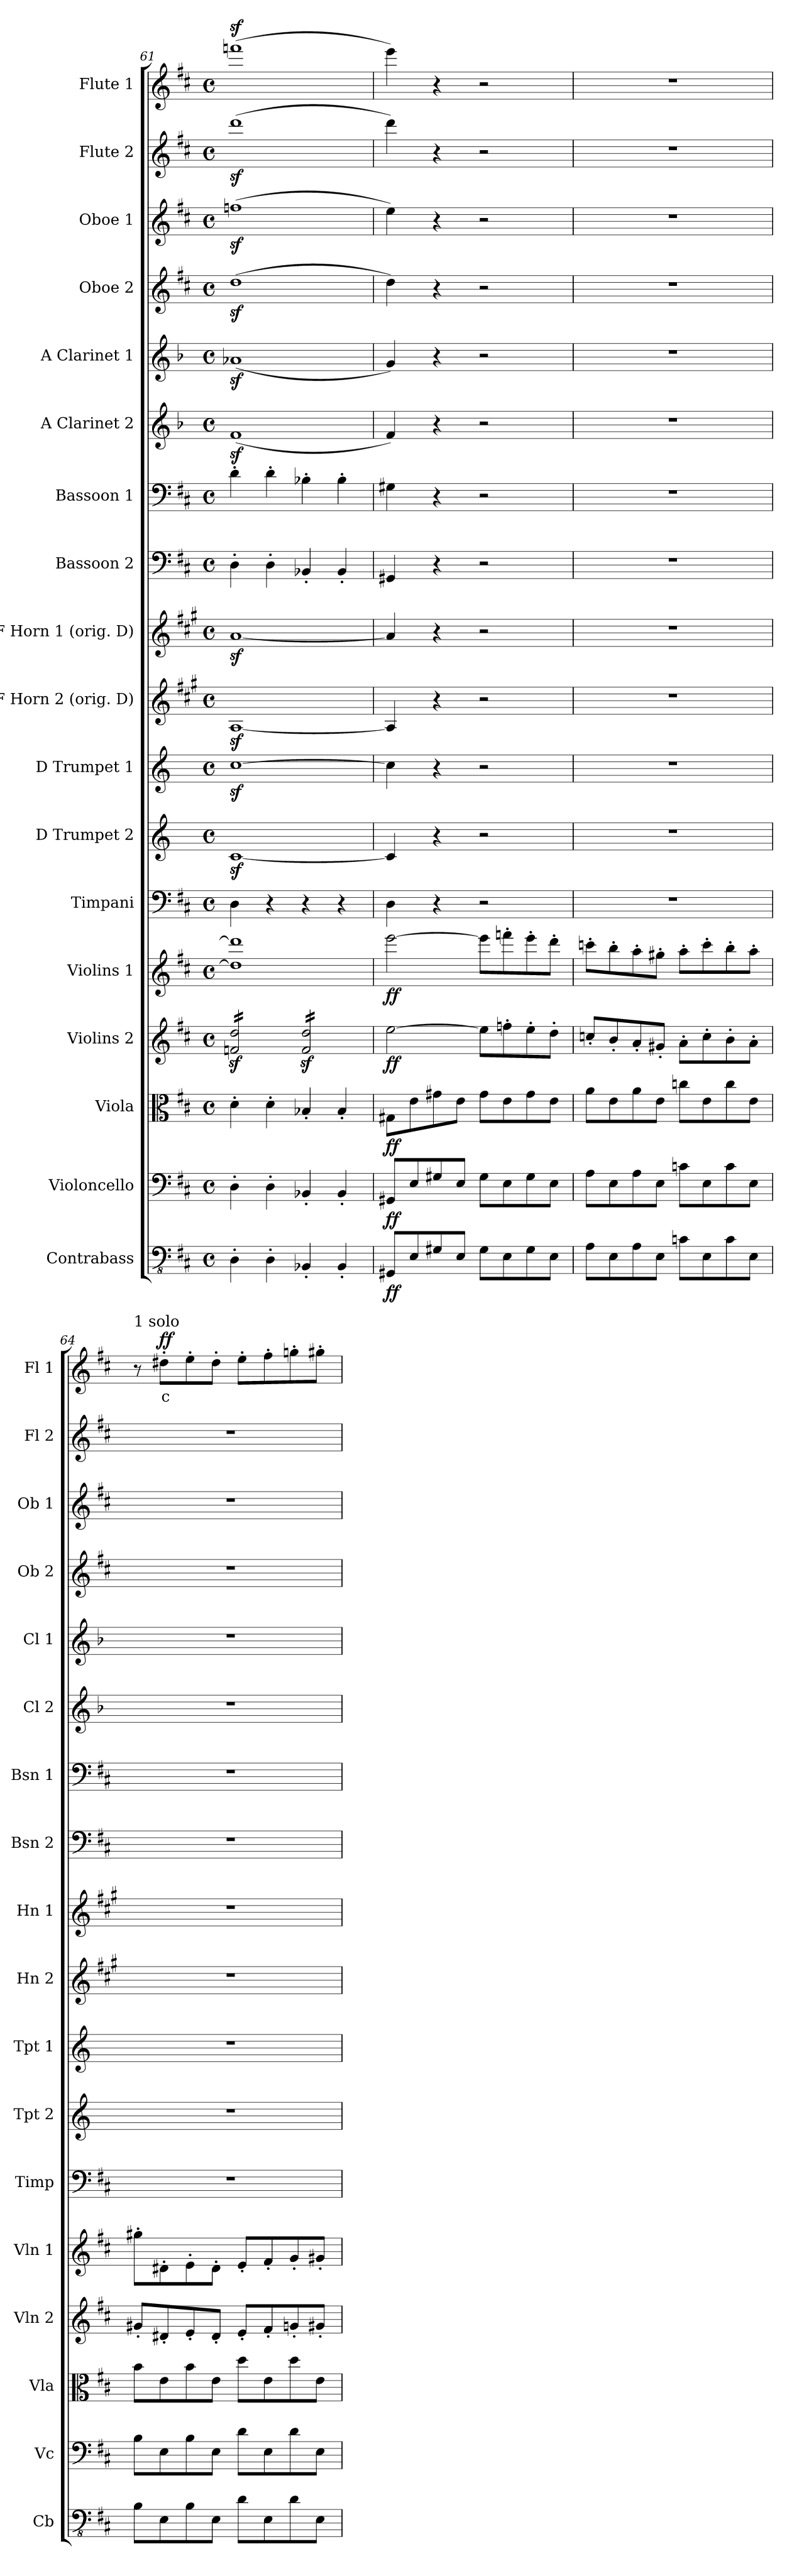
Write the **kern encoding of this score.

**kern	**dynam	**kern	**dynam	**kern	**dynam	**kern	**dynam	**kern	**dynam	**kern	**kern	**kern	**kern	**kern	**kern	**kern	**kern	**kern	**kern	**kern	**kern	**kern	**text	**dynam
*part18	*part18	*part17	*part17	*part16	*part16	*part15	*part15	*part14	*part14	*part13	*part12	*part11	*part10	*part9	*part8	*part7	*part6	*part5	*part4	*part3	*part2	*part1	*part1	*part1
*staff18	*staff18	*staff17	*staff17	*staff16	*staff16	*staff15	*staff15	*staff14	*staff14	*staff13	*staff12	*staff11	*staff10	*staff9	*staff8	*staff7	*staff6	*staff5	*staff4	*staff3	*staff2	*staff1	*staff1	*staff1
*I"Contrabass	*	*I"Violoncello	*	*I"Viola	*	*I"Violins 2	*	*I"Violins 1	*	*I"Timpani	*I"D Trumpet 2	*I"D Trumpet 1	*I"F Horn 2 (orig.  D)	*I"F Horn 1 (orig.  D)	*I"Bassoon 2	*I"Bassoon 1	*I"A Clarinet 2	*I"A Clarinet 1	*I"Oboe 2	*I"Oboe 1	*I"Flute 2	*I"Flute 1	*	*
*I'Cb	*	*I'Vc	*	*I'Vla	*	*I'Vln 2	*	*I'Vln 1	*	*I'Timp	*I'Tpt 2	*I'Tpt 1	*I'Hn 2	*I'Hn 1	*I'Bsn 2	*I'Bsn 1	*I'Cl 2	*I'Cl 1	*I'Ob 2	*I'Ob 1	*I'Fl 2	*I'Fl 1	*	*
*clefFv4	*	*clefF4	*	*clefC3	*	*clefG2	*	*clefG2	*	*clefF4	*clefG2	*clefG2	*clefG2	*clefG2	*clefF4	*clefF4	*clefG2	*clefG2	*clefG2	*clefG2	*clefG2	*clefG2	*	*
*	*	*	*	*	*	*	*	*	*	*	*ITrd-1c-2	*ITrd-1c-2	*ITrd4c7	*ITrd4c7	*	*	*ITrd2c3	*ITrd2c3	*	*	*	*	*	*
*k[f#c#]	*	*k[f#c#]	*	*k[f#c#]	*	*k[f#c#]	*	*k[f#c#]	*	*k[f#c#]	*k[f#c#]	*k[f#c#]	*k[f#c#]	*k[f#c#]	*k[f#c#]	*k[f#c#]	*k[f#c#]	*k[f#c#]	*k[f#c#]	*k[f#c#]	*k[f#c#]	*k[f#c#]	*	*
*M4/4	*	*M4/4	*	*M4/4	*	*M4/4	*	*M4/4	*	*M4/4	*M4/4	*M4/4	*M4/4	*M4/4	*M4/4	*M4/4	*M4/4	*M4/4	*M4/4	*M4/4	*M4/4	*M4/4	*	*
*met(c)	*	*met(c)	*	*met(c)	*	*met(c)	*	*met(c)	*	*met(c)	*met(c)	*met(c)	*met(c)	*met(c)	*met(c)	*met(c)	*met(c)	*met(c)	*met(c)	*met(c)	*met(c)	*met(c)	*	*
=61	=61	=61	=61	=61	=61	=61	=61	=61	=61	=61	=61	=61	=61	=61	=61	=61	=61	=61	=61	=61	=61	=61	=61	=61
*	*	*	*	*	*	*tremolo	*	*	*	*	*	*	*	*	*	*	*	*	*	*	*	*	*	*
4DD'\	.	4D'\	.	4d'\	.	16fn/z< 16dd/z<LL	.	1dd] 1ddd]	.	4D\	[1dz<	[1ddz<	[1Dz<	[1dz<	4D'\	4d'\	(<1dz<	(<1fnz<	(>1ddz<	(>1ffnz<	(>1dddz<	(>1fffnz<	.	.
.	.	.	.	.	.	16fn/z< 16dd/z<	.	.	.	.	.	.	.	.	.	.	.	.	.	.	.	.	.	.
.	.	.	.	.	.	16fn/z< 16dd/z<	.	.	.	.	.	.	.	.	.	.	.	.	.	.	.	.	.	.
.	.	.	.	.	.	16fn/z< 16dd/z<	.	.	.	.	.	.	.	.	.	.	.	.	.	.	.	.	.	.
4DD'\	.	4D'\	.	4d'\	.	16fn/z< 16dd/z<	.	.	.	4r	.	.	.	.	4D'\	4d'\	.	.	.	.	.	.	.	.
.	.	.	.	.	.	16fn/z< 16dd/z<	.	.	.	.	.	.	.	.	.	.	.	.	.	.	.	.	.	.
.	.	.	.	.	.	16fn/z< 16dd/z<	.	.	.	.	.	.	.	.	.	.	.	.	.	.	.	.	.	.
.	.	.	.	.	.	16fn/z< 16dd/z<JJ	.	.	.	.	.	.	.	.	.	.	.	.	.	.	.	.	.	.
4BBB-X'/	.	4BB-X'/	.	4B-X'/	.	16f/z< 16dd/z<LL	.	.	.	4r	.	.	.	.	4BB-X'/	4B-X'\	.	.	.	.	.	.	.	.
.	.	.	.	.	.	16f/z< 16dd/z<	.	.	.	.	.	.	.	.	.	.	.	.	.	.	.	.	.	.
.	.	.	.	.	.	16f/z< 16dd/z<	.	.	.	.	.	.	.	.	.	.	.	.	.	.	.	.	.	.
.	.	.	.	.	.	16f/z< 16dd/z<	.	.	.	.	.	.	.	.	.	.	.	.	.	.	.	.	.	.
4BBB-'/	.	4BB-'/	.	4B-'/	.	16f/z< 16dd/z<	.	.	.	4r	.	.	.	.	4BB-'/	4B-'\	.	.	.	.	.	.	.	.
.	.	.	.	.	.	16f/z< 16dd/z<	.	.	.	.	.	.	.	.	.	.	.	.	.	.	.	.	.	.
.	.	.	.	.	.	16f/z< 16dd/z<	.	.	.	.	.	.	.	.	.	.	.	.	.	.	.	.	.	.
.	.	.	.	.	.	16f/z< 16dd/z<JJ	.	.	.	.	.	.	.	.	.	.	.	.	.	.	.	.	.	.
*	*	*	*	*	*	*Xtremolo	*	*	*	*	*	*	*	*	*	*	*	*	*	*	*	*	*	*
=62	=62	=62	=62	=62	=62	=62	=62	=62	=62	=62	=62	=62	=62	=62	=62	=62	=62	=62	=62	=62	=62	=62	=62	=62
!	!LO:DY:b	!	!LO:DY:b	!	!LO:DY:b	!	!LO:DY:b	!	!LO:DY:b	!	!	!	!	!	!	!	!	!	!	!	!	!	!	!
8GGG#X/L	ff	8GG#X/L	ff	8G#X\L	ff	[2ee\	ff	[2eee\	ff	4D\	4d/]	4dd\]	4D/]	4d/]	4GG#X/	4G#X\	4d/)	4e/)	4dd\)	4ee\)	4ddd\)	4eee\)	.	.
8EE/	.	8E/	.	8e\	.	.	.	.	.	.	.	.	.	.	.	.	.	.	.	.	.	.	.	.
8GG#X/	.	8G#X/	.	8g#X\	.	.	.	.	.	4r	4r	4r	4r	4r	4r	4r	4r	4r	4r	4r	4r	4r	.	.
8EE/J	.	8E/J	.	8e\J	.	.	.	.	.	.	.	.	.	.	.	.	.	.	.	.	.	.	.	.
8GG#\L	.	8G#\L	.	8g#\L	.	8ee\L]	.	8eee\L]	.	2r	2r	2r	2r	2r	2r	2r	2r	2r	2r	2r	2r	2r	.	.
8EE\	.	8E\	.	8e\	.	8ffn'\	.	8fffn'\	.	.	.	.	.	.	.	.	.	.	.	.	.	.	.	.
8GG#\	.	8G#\	.	8g#\	.	8ee'\	.	8eee'\	.	.	.	.	.	.	.	.	.	.	.	.	.	.	.	.
8EE\J	.	8E\J	.	8e\J	.	8dd'\J	.	8ddd'\J	.	.	.	.	.	.	.	.	.	.	.	.	.	.	.	.
!!LO:PB:g=z
=63	=63	=63	=63	=63	=63	=63	=63	=63	=63	=63	=63	=63	=63	=63	=63	=63	=63	=63	=63	=63	=63	=63	=63	=63
8AA\L	.	8A\L	.	8a\L	.	8ccn'/L	.	8cccn'\L	.	1r	1r	1r	1r	1r	1r	1r	1r	1r	1r	1r	1r	1r	.	.
8EE\	.	8E\	.	8e\	.	8b'/	.	8bb'\	.	.	.	.	.	.	.	.	.	.	.	.	.	.	.	.
8AA\	.	8A\	.	8a\	.	8a'/	.	8aa'\	.	.	.	.	.	.	.	.	.	.	.	.	.	.	.	.
8EE\J	.	8E\J	.	8e\J	.	8g#X'/J	.	8gg#X'\J	.	.	.	.	.	.	.	.	.	.	.	.	.	.	.	.
8Cn\L	.	8cn\L	.	8ccn\L	.	8a'\L	.	8aa'\L	.	.	.	.	.	.	.	.	.	.	.	.	.	.	.	.
8EE\	.	8E\	.	8e\	.	8cc'\	.	8ccc'\	.	.	.	.	.	.	.	.	.	.	.	.	.	.	.	.
8C\	.	8c\	.	8cc\	.	8b'\	.	8bb'\	.	.	.	.	.	.	.	.	.	.	.	.	.	.	.	.
8EE\J	.	8E\J	.	8e\J	.	8a'\J	.	8aa'\J	.	.	.	.	.	.	.	.	.	.	.	.	.	.	.	.
=64	=64	=64	=64	=64	=64	=64	=64	=64	=64	=64	=64	=64	=64	=64	=64	=64	=64	=64	=64	=64	=64	=64	=64	=64
!	!	!	!	!	!	!	!	!	!	!	!	!	!	!	!	!	!	!	!	!	!	!LO:TX:a:t=1 solo	!	!
8BB\L	.	8B\L	.	8b\L	.	8g#X'/L	.	8gg#X'\L	.	1r	1r	1r	1r	1r	1r	1r	1r	1r	1r	1r	1r	8r	.	.
!	!	!	!	!	!	!	!	!	!	!	!	!	!	!	!	!	!	!	!	!	!	!	!LO:LY:b:color=#FF0000	!LO:DY:b
8EE\	.	8E\	.	8e\	.	8d#X'/	.	8d#X'\	.	.	.	.	.	.	.	.	.	.	.	.	.	8dd#X'\L	c	ff
8BB\	.	8B\	.	8b\	.	8e'/	.	8e'\	.	.	.	.	.	.	.	.	.	.	.	.	.	8ee'\	.	.
8EE\J	.	8E\J	.	8e\J	.	8d#'/J	.	8d#'\J	.	.	.	.	.	.	.	.	.	.	.	.	.	8dd#'\J	.	.
8D\L	.	8d\L	.	8dd\L	.	8e'/L	.	8e'/L	.	.	.	.	.	.	.	.	.	.	.	.	.	8ee'\L	.	.
8EE\	.	8E\	.	8e\	.	8f#'/	.	8f#'/	.	.	.	.	.	.	.	.	.	.	.	.	.	8ff#'\	.	.
8D\	.	8d\	.	8dd\	.	8gn'/	.	8g'/	.	.	.	.	.	.	.	.	.	.	.	.	.	8ggn'\	.	.
8EE\J	.	8E\J	.	8e\J	.	8g#X'/J	.	8g#X'/J	.	.	.	.	.	.	.	.	.	.	.	.	.	8gg#X'\J	.	.
=	=	=	=	=	=	=	=	=	=	=	=	=	=	=	=	=	=	=	=	=	=	=	=	=
*-	*-	*-	*-	*-	*-	*-	*-	*-	*-	*-	*-	*-	*-	*-	*-	*-	*-	*-	*-	*-	*-	*-	*-	*-
